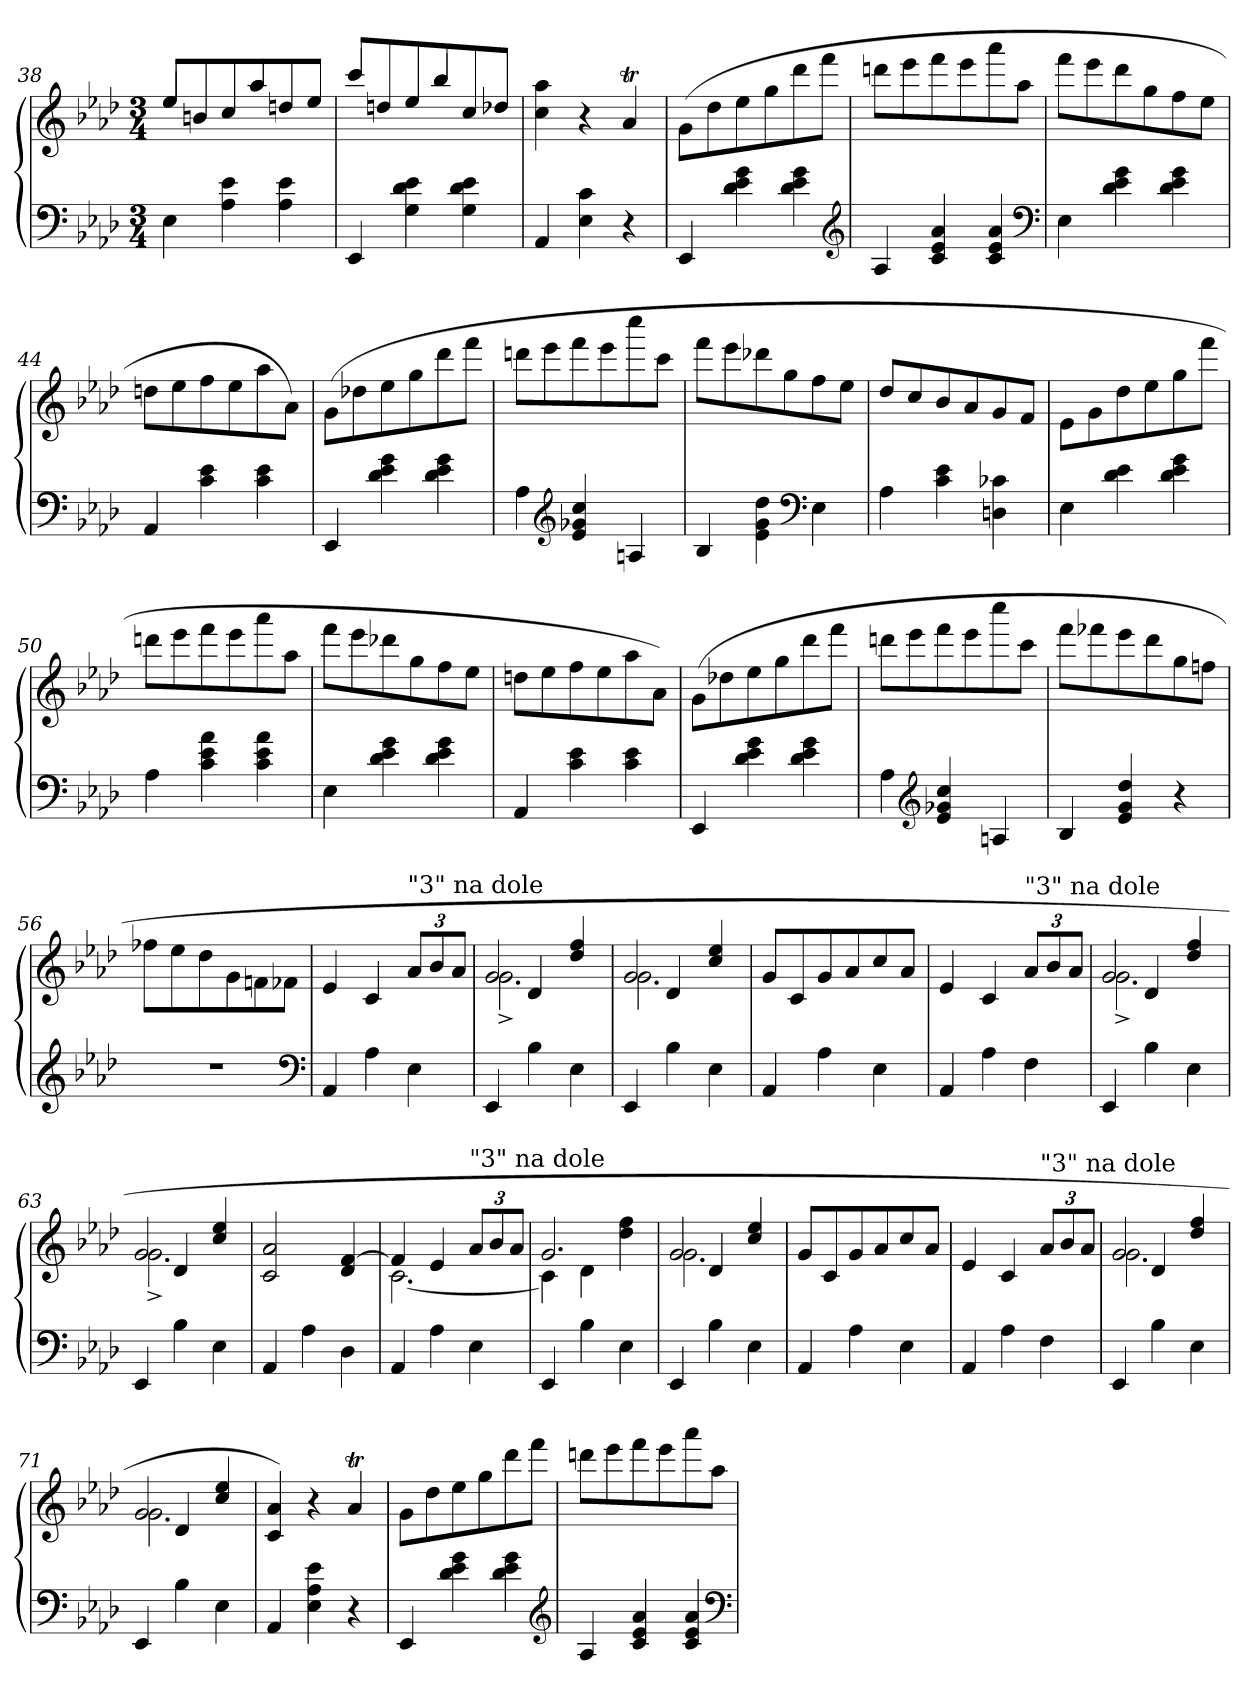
**kern	**kern
*part1	*part1
*staff2	*staff1
*clefF4	*clefG2
*k[b-e-a-d-]	*k[b-e-a-d-]
*M3/4	*M3/4
=38	=38
*	*^
4E-	4ee-/	8ee-L
.	.	8bn/
4A- 4e-	8reeeyy	8cc\
.	4aa-/	8aa-
4A- 4e-	.	8ddn
.	8rcccyy	8ee-J
=39	=39	=39
4EE-	4ccc	8cccL
.	.	8ddn/
4G 4d- 4e-	8rcccyy	8ee-\
.	4bb-	8bb-
4G 4d- 4e-	.	8cc
.	8rcccyy	8dd-XJ
*	*v	*v
=40	=40
4AA-	4cc 4aa-
4E- 4c	4r
4r	4a-T
=41	=41
4EE-	(>8gL
.	8dd-
4d- 4e- 4g	8ee-
.	8gg
4d- 4e- 4g	8ddd-
.	8fffJ
*clefG2	*
=42	=42
4A-	8dddnL
.	8eee-
4c 4e- 4a-	8fff
.	8eee-
4c 4e- 4a-	8aaa-
.	8aa-J
*clefF4	*
=43	=43
4E-	8fffL
.	8eee-
4d- 4e- 4g	8ddd-
.	8gg
4d- 4e- 4g	8ff
.	8ee-J
=44	=44
4AA-	8ddnL
.	8ee-
4c 4e-	8ff
.	8ee-
4c 4e-	8aa-
.	8a-J)
=45	=45
4EE-	(8gL
.	8dd-X
4d- 4e- 4g	8ee-
.	8gg
4d- 4e- 4g	8ddd-
.	8fffJ
=46	=46
4A-	8dddnL
.	8eee-
*clefG2	*
4e- 4g-X 4cc	8fff
.	8eee-
4An	8cccc
.	8cccJ
=47	=47
4B-	8fffL
.	8eee-
4e-\ 4g\ 4dd-\	8ddd-X
.	8gg
*clefF4	*
4E-	8ff
.	8ee-J
=48	=48
4A-	8dd-/L
.	8cc/
4c 4e-	8b-/
.	8a-/
4Dn 4c-X	8g/
.	8f/J
=49	=49
4E-	8e-L
.	8g
4d- 4e-	8dd-
.	8ee-
4d- 4e- 4g	8gg
.	8fffJ
=50	=50
4A-	8dddnL
.	8eee-
4c 4e- 4a-	8fff
.	8eee-
4c 4e- 4a-	8aaa-
.	8aa-J
=51	=51
4E-	8fffL
.	8eee-
4d- 4e- 4g	8ddd-X
.	8gg
4d- 4e- 4g	8ff
.	8ee-J
=52	=52
4AA-	8ddnL
.	8ee-
4c 4e-	8ff
.	8ee-
4c 4e-	8aa-
.	8a-J)
=53	=53
4EE-	(>8gL
.	8dd-X
4d- 4e- 4g	8ee-
.	8gg
4d- 4e- 4g	8ddd-
.	8fffJ
=54	=54
4A-	8dddnL
.	8eee-
*clefG2	*
4e- 4g-X 4cc	8fff
.	8eee-
4An	8cccc
.	8cccJ
=55	=55
4B-	8fffL
.	8fff-X
4e- 4g 4dd-	8eee-
.	8ddd-
4r	8gg
.	8ffnJ
=56	=56
2.rdd	8ff-XL
.	8ee-
.	8dd-
.	8g
.	8fn
.	8f-XJ
*clefF4	*
=57	=57
4AA-	4e-
4A-	4c
!	!LO:TX:a:t="3" na dole
4E-	12a-L
.	12b-
.	12a-J
=58	=58
*	*^
*	*	*^
4EE-	2g	2.g^<	4rFyy
4B-	.	.	4d-/
4E-	4dd-/ 4ff/	.	4rFyy
=59	=59	=59	=59
4EE-	2g	2.g	4rFyy
4B-	.	.	4d-/
4E-	4cc/ 4ee-/	.	4rFyy
*	*v	*v	*v
=60	=60
4AA-	8gL
.	8c
4A-	8g
.	8a-
4E-	8cc
.	8a-J
=61	=61
4AA-	4e-
4A-	4c
!	!LO:TX:a:t="3" na dole
4F	12a-L
.	12b-
.	12a-J
=62	=62
*	*^
*	*	*^
4EE-	2g	2.g^<	4rAyy
4B-	.	.	4d-/
4E-	4dd-/ 4ff/	.	4rAyy
=63	=63	=63	=63
4EE-	2g	2.g^<	4rAyy
4B-	.	.	4d-/
4E-	4cc/ 4ee-/	.	4reyy
*	*v	*v	*v
=64	=64
4AA-	2c 2a-
4A-	.
4D-	4d- [4f
=65	=65
*	*^
4AA-	4f]	[2.c
4A-	4e-	.
!	!LO:TX:a:t="3" na dole	!
4E-	12a-L	.
.	12b-	.
.	12a-J	.
=66	=66	=66
4EE-	4c\]	2.g/
4B-	4d-\	.
4E-	4dd-\ 4ff\	.
=67	=67	=67
*	*	*^
4EE-	2g	2.g	4rcyy
4B-	.	.	4d-/
4E-	4cc/ 4ee-/	.	4rAyy
*	*v	*v	*v
=68	=68
4AA-	8gL
.	8c
4A-	8g
.	8a-
4E-	8cc
.	8a-J
=69	=69
4AA-	4e-
4A-	4c
!	!LO:TX:a:t="3" na dole
4F	12a-L
.	12b-
.	12a-J
=70	=70
*	*^
*	*	*^
4EE-	2g	2.g	4rAyy
4B-	.	.	4d-/
4E-	4dd-/ 4ff/	.	4rgyy
=71	=71	=71	=71
4EE-	2g	2.g	4rAyy
4B-	.	.	4d-/
4E-	4cc/ 4ee-/	.	4rFyy
*	*v	*v	*v
=72	=72
4AA-	4c 4a-)
4E- 4A- 4e-	4r
4r	4a-T
=73	=73
4EE-	8gL
.	8dd-
4d- 4e- 4g	8ee-
.	8gg
4d- 4e- 4g	8ddd-
.	8fffJ
*clefG2	*
=74	=74
4A-	8dddnL
.	8eee-
4c 4e- 4a-	8fff
.	8eee-
4c 4e- 4a-	8aaa-
.	8aa-J
*clefF4	*
=	=
*-	*-
